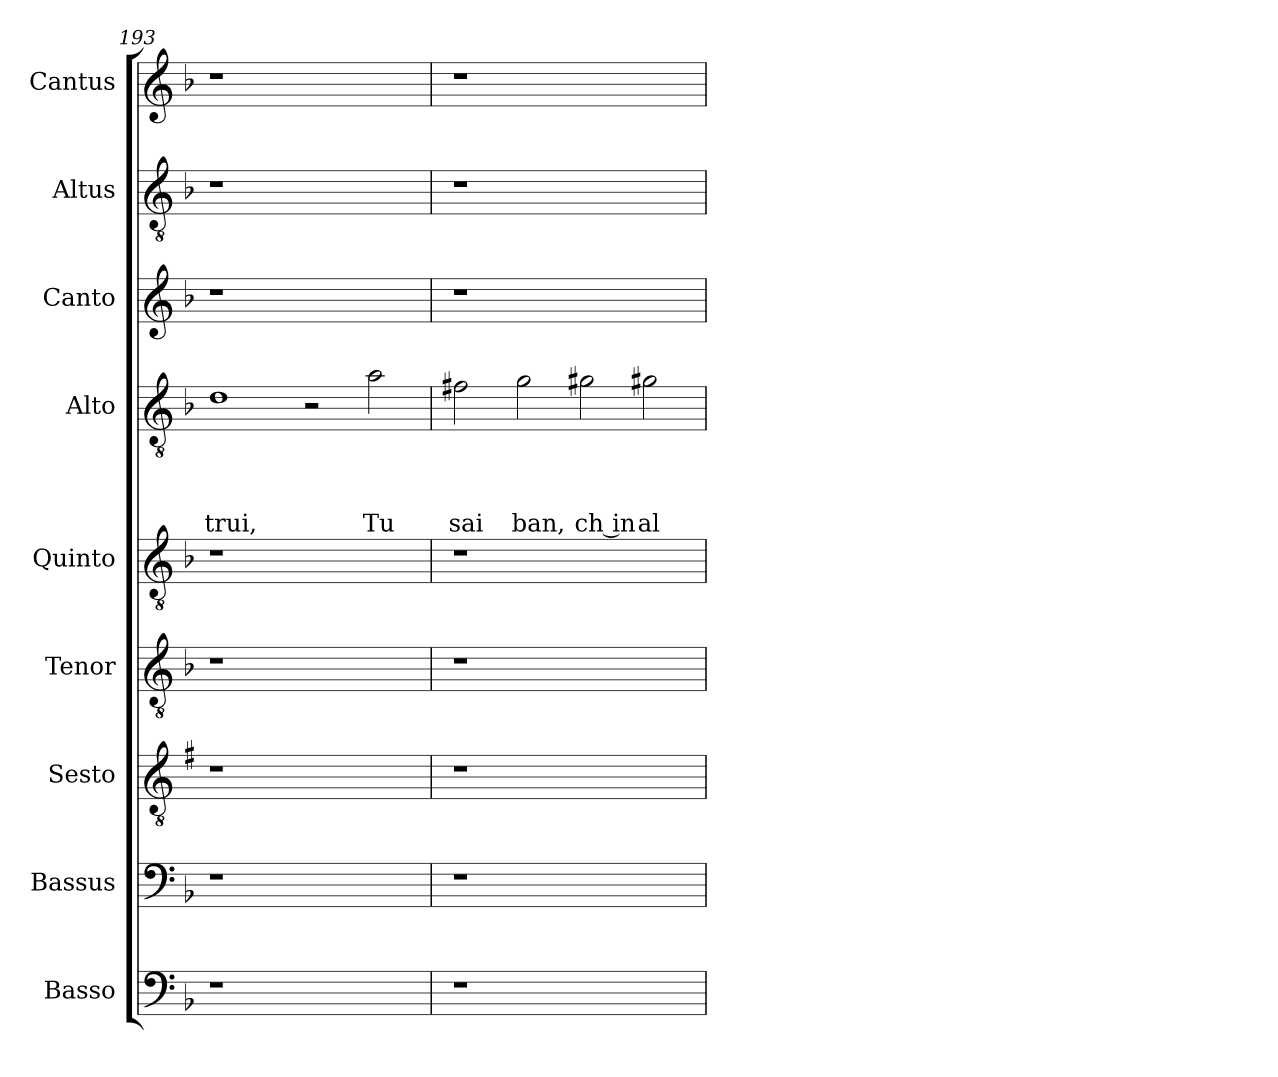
**kern	**kern	**kern	**kern	**kern	**kern	**text	**text	**text	**text	**kern	**kern	**kern
*part9	*part8	*part7	*part6	*part5	*part4	*part4	*part4	*part4	*part4	*part3	*part2	*part1
*staff9	*staff8	*staff7	*staff6	*staff5	*staff4	*staff4	*staff4	*staff4	*staff4	*staff3	*staff2	*staff1
*I"Basso	*I"Bassus	*I"Sesto	*I"Tenor	*I"Quinto	*I"Alto	*	*	*	*	*I"Canto	*I"Altus	*I"Cantus
*	*	*I'Sesto	*I'Tenor	*I'Quinto	*I'Alto	*	*	*	*	*I'Canto	*I'Altus	*I'Cantus
*clefF4	*clefF4	*clefGv2	*clefGv2	*clefGv2	*clefGv2	*	*	*	*	*clefG2	*clefGv2	*clefG2
*k[b-]	*k[b-]	*k[f#]	*k[b-]	*k[b-]	*k[b-]	*	*	*	*	*k[b-]	*k[b-]	*k[b-]
*F:	*F:	*G:	*F:	*F:	*F:	*	*	*	*	*F:	*F:	*F:
=193	=193	=193	=193	=193	=193	=193	=193	=193	=193	=193	=193	=193
!	!	!	!	!	!	!	!	!	!LO:LY:b	!	!	!
1r	1r	1r	1r	1r	1d	.	.	.	trui,	1r	1r	1r
1ryy	1ryy	1ryy	1ryy	1ryy	2r	.	.	.	.	1ryy	1ryy	1ryy
!	!	!	!	!	!	!	!	!	!LO:LY:b	!	!	!
.	.	.	.	.	2a\	.	.	.	Tu	.	.	.
=194	=194	=194	=194	=194	=194	=194	=194	=194	=194	=194	=194	=194
!	!	!	!	!	!	!	!	!	!LO:LY:b	!	!	!
1r	1r	1r	1r	1r	2f#X\	.	.	.	sai	1r	1r	1r
!	!	!	!	!	!	!	!	!	!LO:LY:b	!	!	!
.	.	.	.	.	2g\	.	.	.	ban,	.	.	.
!	!	!	!	!	!	!	!	!	!LO:LY:b:rj	!	!	!
1ryy	1ryy	1ryy	1ryy	1ryy	2g#X\	.	.	.	ch in	1ryy	1ryy	1ryy
!	!	!	!	!	!	!	!	!	!LO:LY:b	!	!	!
.	.	.	.	.	2g#X\	.	.	.	al	.	.	.
=	=	=	=	=	=	=	=	=	=	=	=	=
*-	*-	*-	*-	*-	*-	*-	*-	*-	*-	*-	*-	*-
